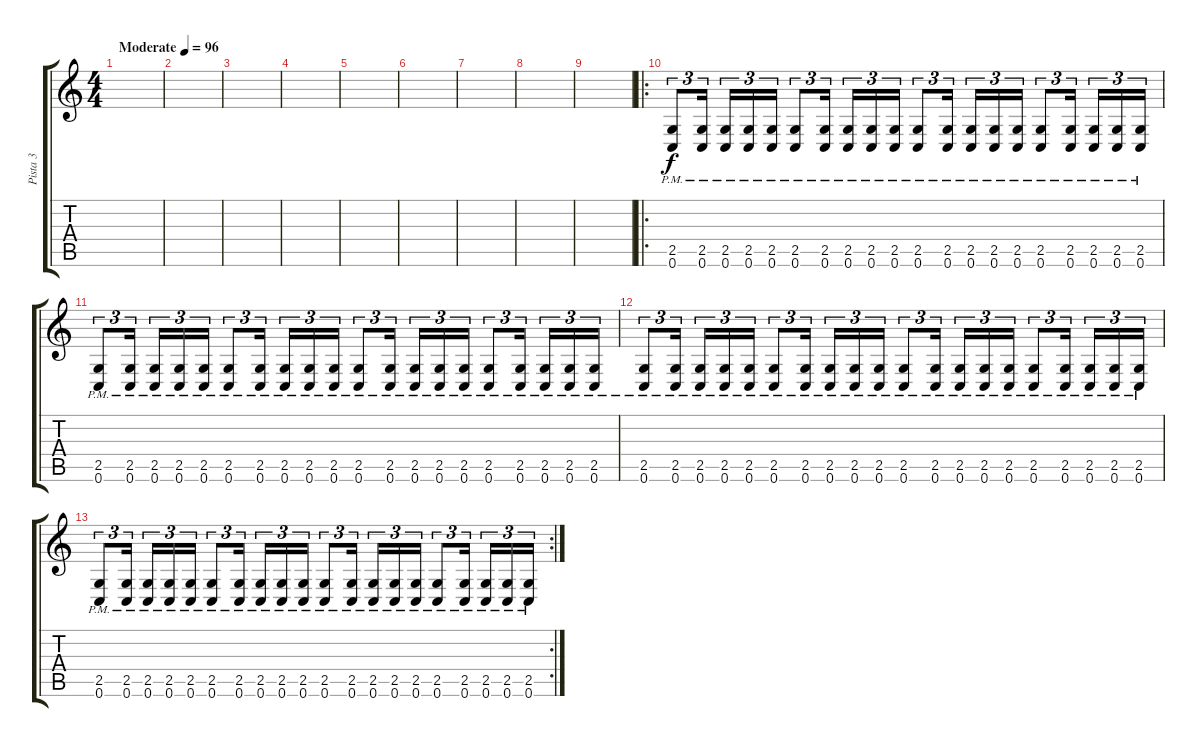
\track ("Pista 3" "Pista 3") {instrument distortionguitar}
\staff {score tabs}
\tuning (C4 G3 Eb3 Bb2 F2 C2) {hide}
\ts (4 4)
\tempo (96 "Moderate")
\clef g2
\ks c
|
|
|
|
|
|
|
|
|
\ro
(2.5{pm} 0.6{pm}).8{tu (3 2)} (2.5{pm} 0.6{pm}).16{tu (3 2) beam splitsecondary} (2.5{pm} 0.6{pm}).16{tu (3 2)} (2.5{pm} 0.6{pm}).16{tu (3 2)} (2.5{pm} 0.6{pm}).16{tu (3 2)} (2.5{pm} 0.6{pm}).8{tu (3 2)} (2.5{pm} 0.6{pm}).16{tu (3 2) beam splitsecondary} (2.5{pm} 0.6{pm}).16{tu (3 2)} (2.5{pm} 0.6{pm}).16{tu (3 2)} (2.5{pm} 0.6{pm}).16{tu (3 2)} (2.5{pm} 0.6{pm}).8{tu (3 2)} (2.5{pm} 0.6{pm}).16{tu (3 2) beam splitsecondary} (2.5{pm} 0.6{pm}).16{tu (3 2)} (2.5{pm} 0.6{pm}).16{tu (3 2)} (2.5{pm} 0.6{pm}).16{tu (3 2)} (2.5{pm} 0.6{pm}).8{tu (3 2)} (2.5{pm} 0.6{pm}).16{tu (3 2) beam splitsecondary} (2.5{pm} 0.6{pm}).16{tu (3 2)} (2.5{pm} 0.6{pm}).16{tu (3 2)} (2.5{pm} 0.6{pm}).16{tu (3 2)} |
(2.5{pm} 0.6{pm}).8{tu (3 2)} (2.5{pm} 0.6{pm}).16{tu (3 2) beam splitsecondary} (2.5{pm} 0.6{pm}).16{tu (3 2)} (2.5{pm} 0.6{pm}).16{tu (3 2)} (2.5{pm} 0.6{pm}).16{tu (3 2)} (2.5{pm} 0.6{pm}).8{tu (3 2)} (2.5{pm} 0.6{pm}).16{tu (3 2) beam splitsecondary} (2.5{pm} 0.6{pm}).16{tu (3 2)} (2.5{pm} 0.6{pm}).16{tu (3 2)} (2.5{pm} 0.6{pm}).16{tu (3 2)} (2.5{pm} 0.6{pm}).8{tu (3 2)} (2.5{pm} 0.6{pm}).16{tu (3 2) beam splitsecondary} (2.5{pm} 0.6{pm}).16{tu (3 2)} (2.5{pm} 0.6{pm}).16{tu (3 2)} (2.5{pm} 0.6{pm}).16{tu (3 2)} (2.5{pm} 0.6{pm}).8{tu (3 2)} (2.5{pm} 0.6{pm}).16{tu (3 2) beam splitsecondary} (2.5{pm} 0.6{pm}).16{tu (3 2)} (2.5{pm} 0.6{pm}).16{tu (3 2)} (2.5{pm} 0.6{pm}).16{tu (3 2)} |
(2.5{pm} 0.6{pm}).8{tu (3 2)} (2.5{pm} 0.6{pm}).16{tu (3 2) beam splitsecondary} (2.5{pm} 0.6{pm}).16{tu (3 2)} (2.5{pm} 0.6{pm}).16{tu (3 2)} (2.5{pm} 0.6{pm}).16{tu (3 2)} (2.5{pm} 0.6{pm}).8{tu (3 2)} (2.5{pm} 0.6{pm}).16{tu (3 2) beam splitsecondary} (2.5{pm} 0.6{pm}).16{tu (3 2)} (2.5{pm} 0.6{pm}).16{tu (3 2)} (2.5{pm} 0.6{pm}).16{tu (3 2)} (2.5{pm} 0.6{pm}).8{tu (3 2)} (2.5{pm} 0.6{pm}).16{tu (3 2) beam splitsecondary} (2.5{pm} 0.6{pm}).16{tu (3 2)} (2.5{pm} 0.6{pm}).16{tu (3 2)} (2.5{pm} 0.6{pm}).16{tu (3 2)} (2.5{pm} 0.6{pm}).8{tu (3 2)} (2.5{pm} 0.6{pm}).16{tu (3 2) beam splitsecondary} (2.5{pm} 0.6{pm}).16{tu (3 2)} (2.5{pm} 0.6{pm}).16{tu (3 2)} (2.5{pm} 0.6{pm}).16{tu (3 2)} |
\rc 2
(2.5{pm} 0.6{pm}).8{tu (3 2)} (2.5{pm} 0.6{pm}).16{tu (3 2) beam splitsecondary} (2.5{pm} 0.6{pm}).16{tu (3 2)} (2.5{pm} 0.6{pm}).16{tu (3 2)} (2.5{pm} 0.6{pm}).16{tu (3 2)} (2.5{pm} 0.6{pm}).8{tu (3 2)} (2.5{pm} 0.6{pm}).16{tu (3 2) beam splitsecondary} (2.5{pm} 0.6{pm}).16{tu (3 2)} (2.5{pm} 0.6{pm}).16{tu (3 2)} (2.5{pm} 0.6{pm}).16{tu (3 2)} (2.5{pm} 0.6{pm}).8{tu (3 2)} (2.5{pm} 0.6{pm}).16{tu (3 2) beam splitsecondary} (2.5{pm} 0.6{pm}).16{tu (3 2)} (2.5{pm} 0.6{pm}).16{tu (3 2)} (2.5{pm} 0.6{pm}).16{tu (3 2)} (2.5{pm} 0.6{pm}).8{tu (3 2)} (2.5{pm} 0.6{pm}).16{tu (3 2) beam splitsecondary} (2.5{pm} 0.6{pm}).16{tu (3 2)} (2.5{pm} 0.6{pm}).16{tu (3 2)} (2.5{pm} 0.6{pm}).16{tu (3 2)}
